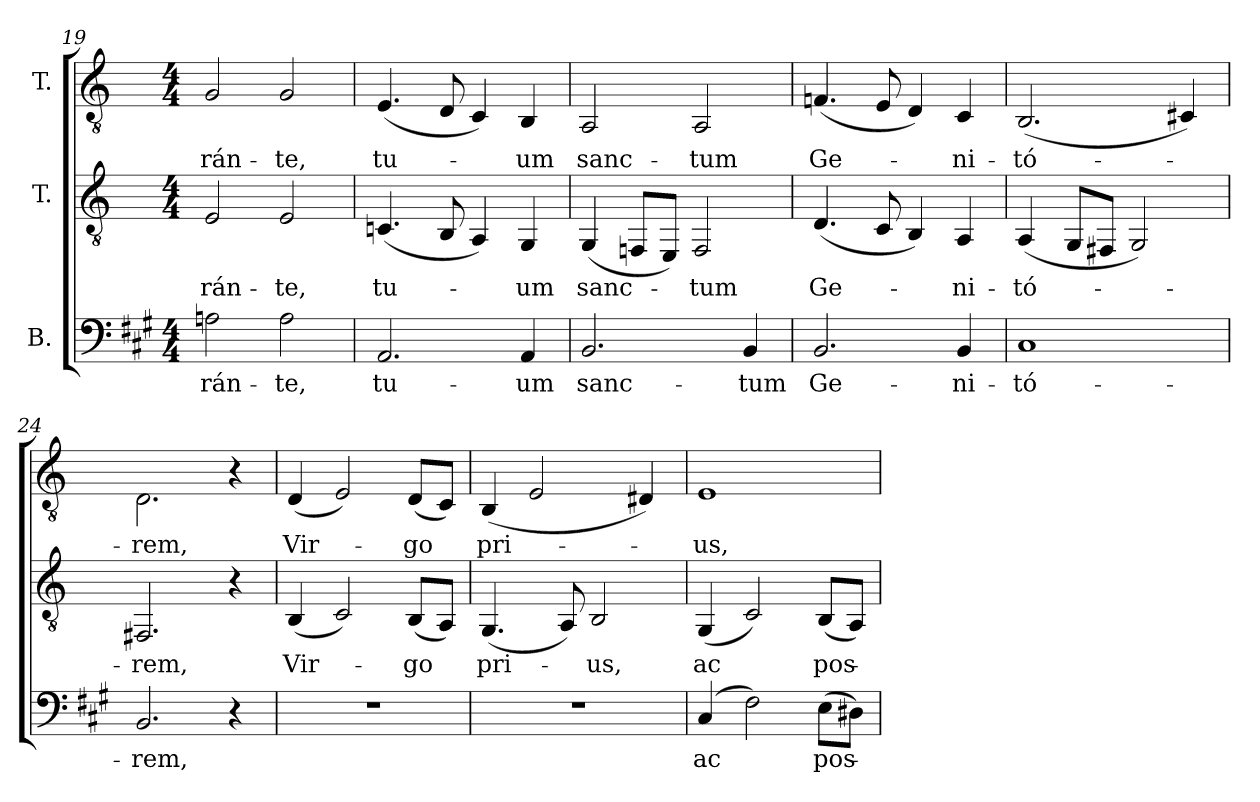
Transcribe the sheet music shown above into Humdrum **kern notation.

**kern	**text	**kern	**text	**kern	**text
*part3	*part3	*part2	*part2	*part1	*part1
*staff3	*staff3	*staff2	*staff2	*staff1	*staff1
*I"B.	*	*I"T.	*	*I"T.	*
*clefF4	*	*clefGv2	*	*clefGv2	*
*	*	*ITrd2c3	*	*ITrd2c3	*
*k[f#c#g#]	*	*k[f#c#g#]	*	*k[f#c#g#]	*
*A:	*	*A:	*	*A:	*
*M4/4	*	*M4/4	*	*M4/4	*
=19	=19	=19	=19	=19	=19
!	!LO:LY:b:color=#000000	!	!	!	!
!	!	!	!LO:LY:b:color=#000000	!	!
!	!	!	!	!	!LO:LY:b:color=#000000
2Ani\	-rán-	2C#i/	-rán-	2Ei/	-rán-
!	!LO:LY:b:color=#000000	!	!	!	!
!	!	!	!LO:LY:b:color=#000000	!	!
!	!	!	!	!	!LO:LY:b:color=#000000
2Ai\	-te,	2C#i/	-te,	2Ei/	-te,
!!LO:PB:g=z
=20	=20	=20	=20	=20	=20
!	!LO:LY:b:color=#000000	!	!	!	!
!	!	!	!LO:LY:b:color=#000000	!	!
!	!	!	!	!	!LO:LY:b:color=#000000
2.AAi/	tu-	(4.AAni/	tu-	(4.C#i/	tu-
.	.	8GG#i/	.	8BBi/	.
.	.	4FF#i/)	.	4AAi/)	.
!	!LO:LY:b:color=#000000	!	!	!	!
!	!	!	!LO:LY:b:color=#000000	!	!
!	!	!	!	!	!LO:LY:b:color=#000000
4AAi/	-um	4EEi/	-um	4GG#i/	-um
=21	=21	=21	=21	=21	=21
!	!LO:LY:b:color=#000000	!	!	!	!
!	!	!	!LO:LY:b:color=#000000	!	!
!	!	!	!	!	!LO:LY:b:color=#000000
2.BBi/	sanc-	(4EEi/	sanc-	2FF#i/	sanc-
.	.	8DDni/L	.	.	.
.	.	8CC#i/J)	.	.	.
!	!	!	!LO:LY:b:color=#000000	!	!
!	!	!	!	!	!LO:LY:b:color=#000000
.	.	2DDi/	-tum	2FF#i/	-tum
!	!LO:LY:b:color=#000000	!	!	!	!
4BBi/	-tum	.	.	.	.
=22	=22	=22	=22	=22	=22
!	!LO:LY:b:color=#000000	!	!	!	!
!	!	!	!LO:LY:b:color=#000000	!	!
!	!	!	!	!	!LO:LY:b:color=#000000
2.BBi/	Ge-	(4.BBi/	Ge-	(4.Dni/	Ge-
.	.	8AAi/	.	8C#i/	.
.	.	4GG#i/)	.	4BBi/)	.
!	!LO:LY:b:color=#000000	!	!	!	!
!	!	!	!LO:LY:b:color=#000000	!	!
!	!	!	!	!	!LO:LY:b:color=#000000
4BBi/	-ni-	4FF#i/	-ni-	4AAi/	-ni-
=23	=23	=23	=23	=23	=23
!	!LO:LY:b:color=#000000	!	!	!	!
!	!	!	!LO:LY:b:color=#000000	!	!
!	!	!	!	!	!LO:LY:b:color=#000000
1C#i	-tó-	(4FF#i/	-tó-	(2.GG#i/	-tó-
.	.	8EEi/L	.	.	.
.	.	8DD#Xi/J	.	.	.
.	.	2EEi/)	.	.	.
.	.	.	.	4AA#Xi/)	.
=24	=24	=24	=24	=24	=24
!	!LO:LY:b:color=#000000	!	!	!	!
!	!	!	!LO:LY:b:color=#000000	!	!
!	!	!	!	!	!LO:LY:b:color=#000000
2.BBi/	-rem,	2.DD#Xi/	-rem,	2.BBi\	-rem,
4r	.	4r	.	4r	.
!!LO:LB:g=z
=25	=25	=25	=25	=25	=25
!	!	!	!LO:LY:b:color=#000000	!	!
!	!	!	!	!	!LO:LY:b:color=#000000
1r	.	(4GG#i/	Vir-	(4BBi/	Vir-
.	.	2AAi/)	.	2C#i/)	.
!	!	!	!LO:LY:b:color=#000000	!	!
!	!	!	!	!	!LO:LY:b:color=#000000
.	.	(8GG#i/L	-go	(8BBi/L	-go
.	.	8FF#i/J)	.	8AAi/J)	.
=26	=26	=26	=26	=26	=26
!	!	!	!LO:LY:b:color=#000000	!	!
!	!	!	!	!	!LO:LY:b:color=#000000
1r	.	(4.EEi/	pri-	(4GG#i/	pri-
.	.	.	.	2C#i/	.
.	.	8FF#i/)	.	.	.
!	!	!	!LO:LY:b:color=#000000	!	!
.	.	2GG#i/	-us,	.	.
.	.	.	.	4BB#Xi/)	.
=27	=27	=27	=27	=27	=27
!	!LO:LY:b:color=#000000	!	!	!	!
!	!	!	!LO:LY:b:color=#000000	!	!
!	!	!	!	!	!LO:LY:b:color=#000000
(4C#i/	ac	(4EEi/	ac	1C#i	-us,
2F#i\)	.	2AAi/)	.	.	.
!	!LO:LY:b:color=#000000	!	!	!	!
!	!	!	!LO:LY:b:color=#000000	!	!
(8Ei\L	pos-	(8GG#i/L	pos-	.	.
8D#Xi\J)	.	8FF#i/J)	.	.	.
=	=	=	=	=	=
*-	*-	*-	*-	*-	*-
